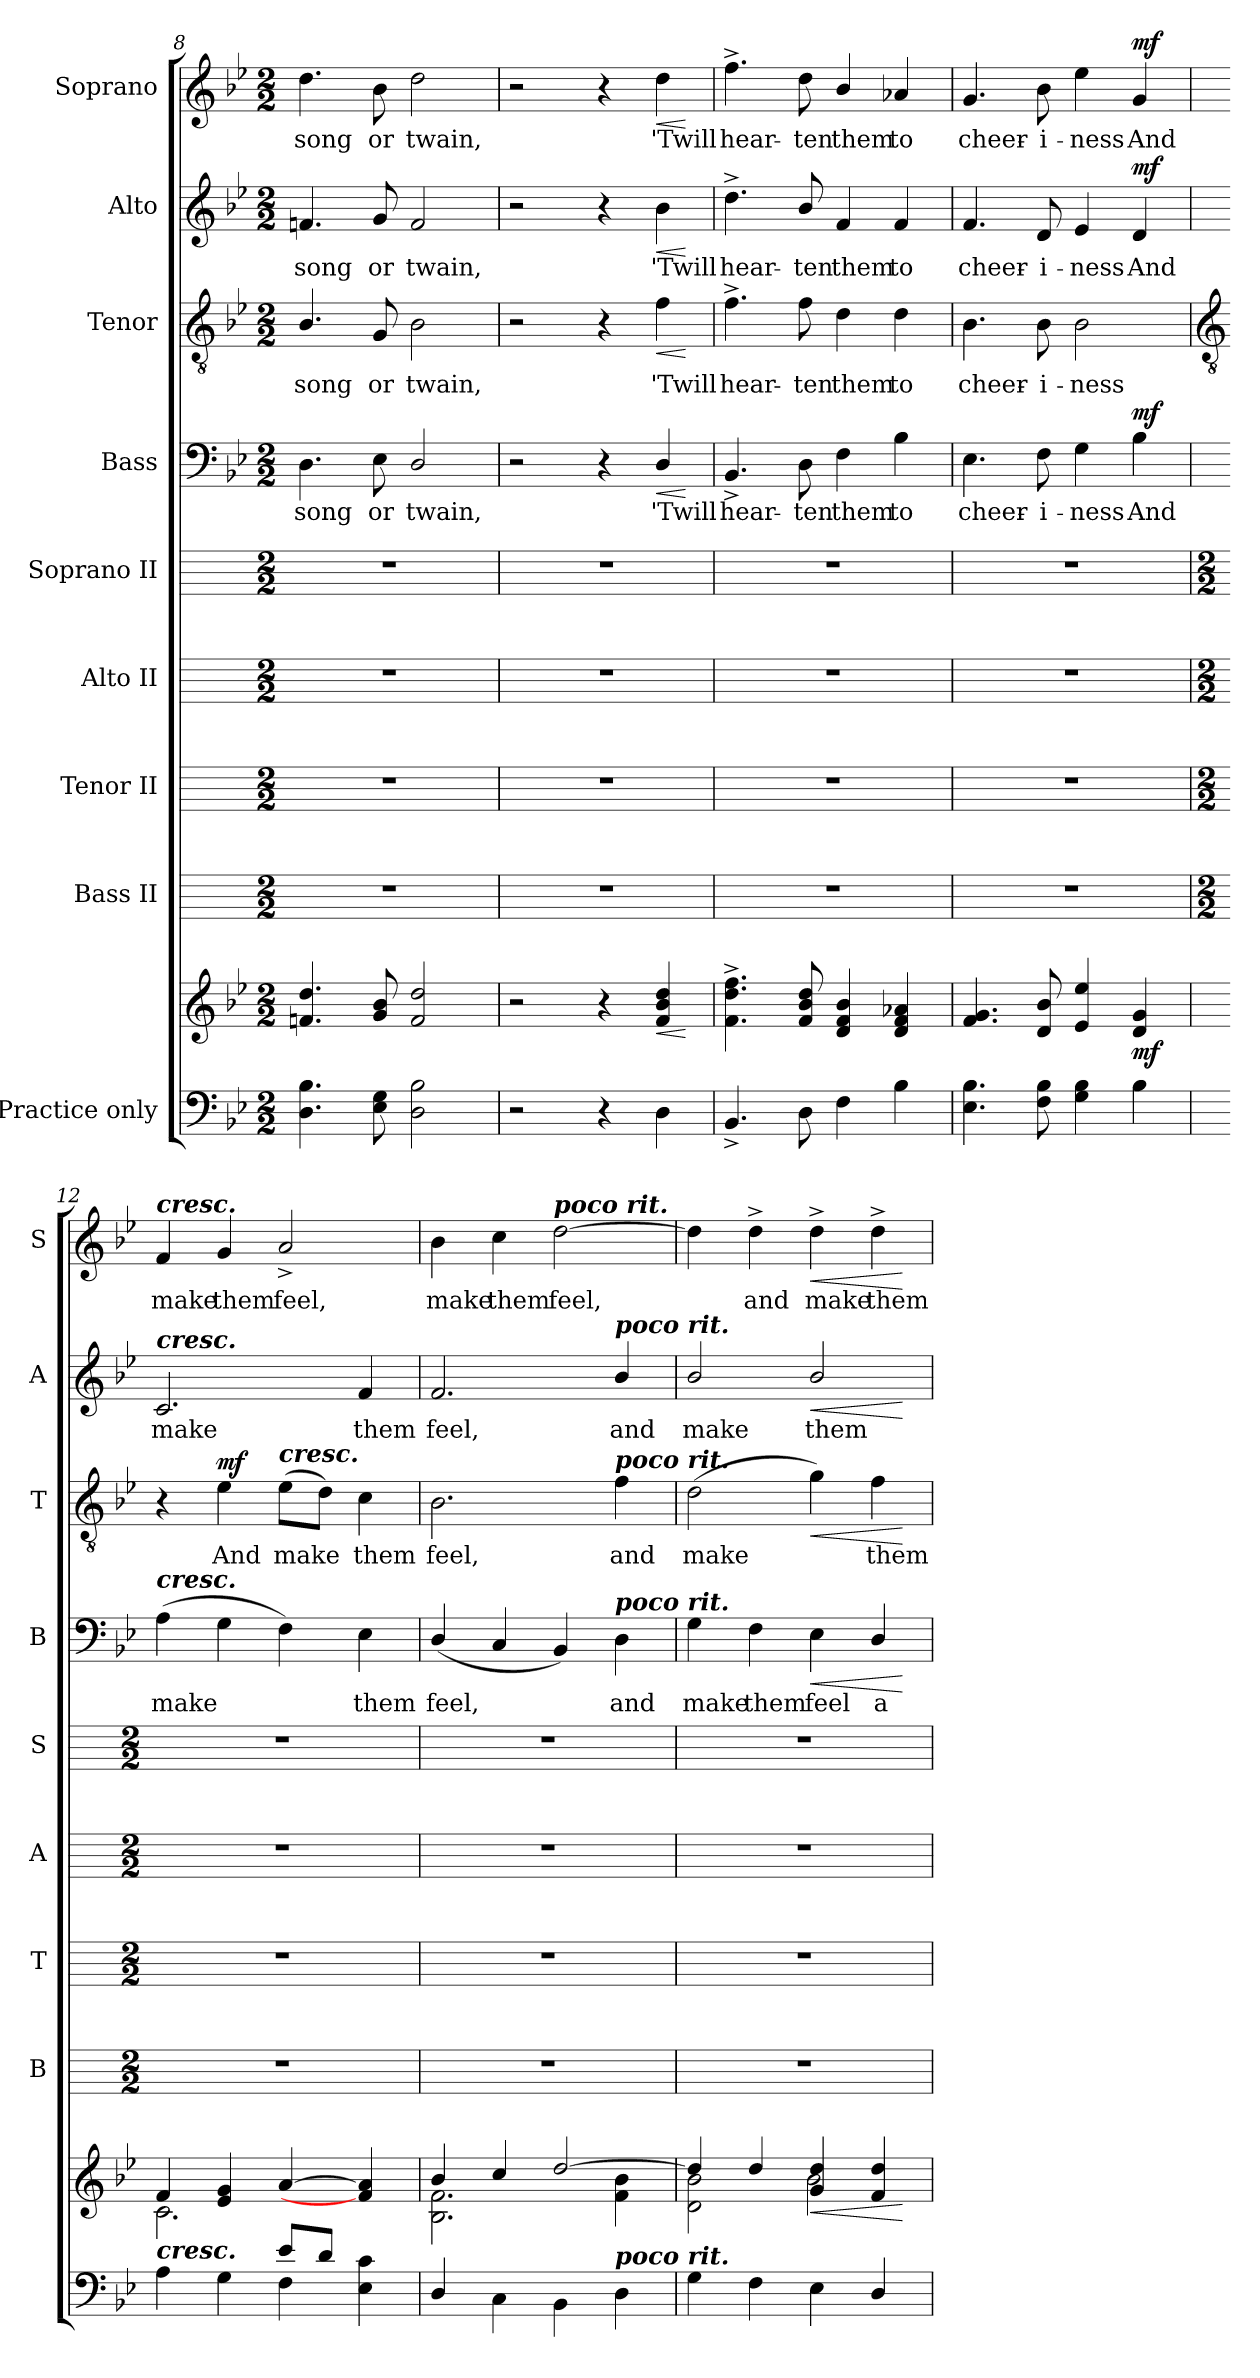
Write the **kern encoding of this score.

**kern	**kern	**dynam	**kern	**kern	**kern	**kern	**kern	**text	**dynam	**kern	**text	**dynam	**kern	**text	**dynam	**kern	**text	**dynam
*part9	*part9	*part9	*part8	*part7	*part6	*part5	*part4	*part4	*part4	*part3	*part3	*part3	*part2	*part2	*part2	*part1	*part1	*part1
*staff10	*staff9	*staff9/10	*staff8	*staff7	*staff6	*staff5	*staff4	*staff4	*staff4	*staff3	*staff3	*staff3	*staff2	*staff2	*staff2	*staff1	*staff1	*staff1
*I"Practice only	*	*	*I"Bass II	*I"Tenor II	*I"Alto II	*I"Soprano II	*I"Bass	*	*	*I"Tenor	*	*	*I"Alto	*	*	*I"Soprano	*	*
*	*	*	*I'B	*I'T	*I'A	*I'S	*I'B	*	*	*I'T	*	*	*I'A	*	*	*I'S	*	*
*clefF4	*clefG2	*	*	*	*	*	*clefF4	*	*	*clefGv2	*	*	*clefG2	*	*	*clefG2	*	*
*k[b-e-]	*k[b-e-]	*	*	*	*	*	*k[b-e-]	*	*	*k[b-e-]	*	*	*k[b-e-]	*	*	*k[b-e-]	*	*
*B-:	*B-:	*	*	*	*	*	*B-:	*	*	*B-:	*	*	*B-:	*	*	*B-:	*	*
*M2/2	*M2/2	*	*M2/2	*M2/2	*M2/2	*M2/2	*M2/2	*	*	*M2/2	*	*	*M2/2	*	*	*M2/2	*	*
=8	=8	=8	=8	=8	=8	=8	=8	=8	=8	=8	=8	=8	=8	=8	=8	=8	=8	=8
!	!	!	!	!	!	!	!	!LO:LY:b	!	!	!LO:LY:b	!	!	!LO:LY:b	!	!	!LO:LY:b	!
4.D 4.B-	4.fn 4.dd	.	1r	1r	1r	1r	4.D	song	.	4.B-/	song	.	4.fn	song	.	4.dd	song	.
!	!	!	!	!	!	!	!	!LO:LY:b	!	!	!LO:LY:b	!	!	!LO:LY:b	!	!	!LO:LY:b	!
8E- 8G	8g 8b-	.	.	.	.	.	8E-	or	.	8G	or	.	8g	or	.	8b-	or	.
!	!	!	!	!	!	!	!	!LO:LY:b	!	!	!LO:LY:b	!	!	!LO:LY:b	!	!	!LO:LY:b	!
2D 2B-	2f 2dd	.	.	.	.	.	2D/	twain,	.	2B-	twain,	.	2f	twain,	.	2dd	twain,	.
=9	=9	=9	=9	=9	=9	=9	=9	=9	=9	=9	=9	=9	=9	=9	=9	=9	=9	=9
2r	2r	.	1r	1r	1r	1r	2r	.	.	2r	.	.	2r	.	.	2r	.	.
4r	4r	.	.	.	.	.	4r	.	.	4r	.	.	4r	.	.	4r	.	.
!	!	!LO:HP:b	!	!	!	!	!	!LO:LY:b	!LO:HP:b	!	!LO:LY:b	!LO:HP:b	!	!LO:LY:b	!LO:HP:b	!	!LO:LY:b	!LO:HP:b
4D	4f 4b- 4dd	<	.	.	.	.	4D/	'Twill	<	4f	'Twill	<	4b-	'Twill	<	4dd	'Twill	<
.	.	[	.	.	.	.	.	.	[	.	.	[	.	.	[	.	.	[
=10	=10	=10	=10	=10	=10	=10	=10	=10	=10	=10	=10	=10	=10	=10	=10	=10	=10	=10
!	!	!	!	!	!	!	!	!LO:LY:b	!	!	!LO:LY:b	!	!	!LO:LY:b	!	!	!LO:LY:b	!
4.BB-^	4.f^ 4.dd^ 4.ff^	.	1r	1r	1r	1r	4.BB-^	hear-	.	4.f^	hear-	.	4.dd^	hear-	.	4.ff^	hear-	.
!	!	!	!	!	!	!	!	!LO:LY:b	!	!	!LO:LY:b	!	!	!LO:LY:b	!	!	!LO:LY:b	!
8D	8f 8b- 8dd	.	.	.	.	.	8D	-ten	.	8f	-ten	.	8b-/	-ten	.	8dd	-ten	.
!	!	!	!	!	!	!	!	!LO:LY:b	!	!	!LO:LY:b	!	!	!LO:LY:b	!	!	!LO:LY:b	!
4F	4d 4f 4b-	.	.	.	.	.	4F	them	.	4d	them	.	4f	them	.	4b-/	them	.
!	!	!	!	!	!	!	!	!LO:LY:b	!	!	!LO:LY:b	!	!	!LO:LY:b	!	!	!LO:LY:b	!
4B-	4d 4f 4a-X	.	.	.	.	.	4B-	to	.	4d	to	.	4f	to	.	4a-X	to	.
=11	=11	=11	=11	=11	=11	=11	=11	=11	=11	=11	=11	=11	=11	=11	=11	=11	=11	=11
!	!	!	!	!	!	!	!	!LO:LY:b	!	!	!LO:LY:b	!	!	!LO:LY:b	!	!	!LO:LY:b	!
4.E- 4.B-	4.f 4.g	.	1r	1r	1r	1r	4.E-	cheer-	.	4.B-	cheer-	.	4.f	cheer-	.	4.g	cheer-	.
!	!	!	!	!	!	!	!	!LO:LY:b	!	!	!LO:LY:b	!	!	!LO:LY:b	!	!	!LO:LY:b	!
8F 8B-	8d 8b-	.	.	.	.	.	8F	-i-	.	8B-	-i-	.	8d	-i-	.	8b-	-i-	.
!	!	!	!	!	!	!	!	!LO:LY:b	!	!	!LO:LY:b	!	!	!LO:LY:b	!	!	!LO:LY:b	!
4G 4B-	4e- 4ee-	.	.	.	.	.	4G	-ness	.	2B-	-ness	.	4e-	-ness	.	4ee-	-ness	.
!	!	!LO:DY:b	!	!	!	!	!	!LO:LY:b	!LO:DY:b	!	!	!	!	!LO:LY:b	!LO:DY:b	!	!LO:LY:b	!LO:DY:b
4B-	4d 4g	mf	.	.	.	.	4B-	And	mf	.	.	.	4d	And	mf	4g	And	mf
!!LO:LB:g=z
=12	=12	=12	=12	=12	=12	=12	=12	=12	=12	=12	=12	=12	=12	=12	=12	=12	=12	=12
*	*	*	*	*	*	*	*	*	*	*clefGv2	*	*	*	*	*	*	*	*
*	*	*	*M2/2	*M2/2	*M2/2	*M2/2	*	*	*	*	*	*	*	*	*	*	*	*
*^	*^	*	*	*	*	*	*	*	*	*	*	*	*	*	*	*	*	*
!	!	!	!	!	!	!	!	!	!	!	!	!	!	!	!	!	!	!LO:TX:a:Bi:t=cresc.	!	!
!	!	!	!	!	!	!	!	!	!	!	!	!	!	!	!LO:TX:a:Bi:t=cresc.	!	!	!	!	!
!	!	!	!	!	!	!	!	!	!LO:TX:a:Bi:t=cresc.	!	!	!	!	!	!	!	!	!	!	!
!LO:TX:a:Bi:t=cresc.	!	!	!	!	!	!	!	!	!	!	!	!	!	!	!	!	!	!	!	!
!	!	!	!	!	!	!	!	!	!	!LO:LY:b	!	!	!	!	!	!LO:LY:b	!	!	!LO:LY:b	!
4ryy	4A	4f/	2.c\	.	1r	1r	1r	1r	(>4A	make	.	4r	.	.	2.c	make	.	4f	make	.
!	!	!	!	!	!	!	!	!	!	!	!	!	!LO:LY:b	!LO:DY:b	!	!	!	!	!LO:LY:b	!
4ryy	4G	4e-/ 4g/	.	.	.	.	.	.	4G	.	.	4e-	And	mf	.	.	.	4g	them	.
!	!	!	!	!	!	!	!	!	!	!	!	!LO:TX:a:Bi:t=cresc.	!	!	!	!	!	!	!	!
!	!	!	!	!	!	!	!	!	!	!	!	!	!LO:LY:b	!	!	!	!	!	!LO:LY:b	!
8e-/L	4F	[4a/	.	.	.	.	.	.	4F)	.	.	(>8e-L	make	.	.	.	.	2a^	feel,	.
8d/J	.	.	.	.	.	.	.	.	.	.	.	8dJ)	.	.	.	.	.	.	.	.
!	!	!	!	!	!	!	!	!	!	!LO:LY:b	!	!	!LO:LY:b	!	!	!LO:LY:b	!	!	!	!
4ryy	4E- 4c	4f/] 4a/]	4ryy	.	.	.	.	.	4E-	them	.	4c	them	.	4f	them	.	.	.	.
=13	=13	=13	=13	=13	=13	=13	=13	=13	=13	=13	=13	=13	=13	=13	=13	=13	=13	=13	=13	=13
!	!	!	!	!	!	!	!	!	!	!LO:LY:b	!	!	!LO:LY:b	!	!	!LO:LY:b	!	!	!LO:LY:b	!
1ryy	4D/	4b-/	2.B-\ 2.f\	.	1r	1r	1r	1r	(<4D/	feel,	.	2.B-	feel,	.	2.f	feel,	.	4b-	make	.
!	!	!	!	!	!	!	!	!	!	!	!	!	!	!	!	!	!	!	!LO:LY:b	!
.	4C	4cc/	.	.	.	.	.	.	4C	.	.	.	.	.	.	.	.	4cc	them	.
!	!	!	!	!	!	!	!	!	!	!	!	!	!	!	!	!	!	!LO:TX:a:Bi:t=poco rit.	!	!
!	!	!	!	!	!	!	!	!	!	!	!	!	!	!	!	!	!	!	!LO:LY:b	!
.	4BB-	[2dd/	.	.	.	.	.	.	4BB-)	.	.	.	.	.	.	.	.	[2dd	feel,	.
!	!	!	!	!	!	!	!	!	!	!	!	!	!	!	!LO:TX:a:Bi:t=poco rit.	!	!	!	!	!
!	!	!	!	!	!	!	!	!	!	!	!	!LO:TX:a:Bi:t=poco rit.	!	!	!	!	!	!	!	!
!	!	!	!	!	!	!	!	!	!LO:TX:a:Bi:t=poco rit.	!	!	!	!	!	!	!	!	!	!	!
!	!LO:TX:a:Bi:t=poco rit.	!	!	!	!	!	!	!	!	!	!	!	!	!	!	!	!	!	!	!
!	!	!	!	!	!	!	!	!	!	!LO:LY:b	!	!	!LO:LY:b	!	!	!LO:LY:b	!	!	!	!
.	4D	.	4f\ 4b-\	.	.	.	.	.	4D	and	.	4f	and	.	4b-/	and	.	.	.	.
=14	=14	=14	=14	=14	=14	=14	=14	=14	=14	=14	=14	=14	=14	=14	=14	=14	=14	=14	=14	=14
!	!	!	!	!	!	!	!	!	!	!LO:LY:b	!	!	!LO:LY:b	!	!	!LO:LY:b	!	!	!	!
1ryy	4G	4dd/]	2d\ 2b-\	.	1r	1r	1r	1r	4G	make	.	(>2d	make	.	2b-/	make	.	4dd]	.	.
!	!	!	!	!	!	!	!	!	!	!LO:LY:b	!	!	!	!	!	!	!	!	!LO:LY:b	!
.	4F	4dd/	.	.	.	.	.	.	4F	them	.	.	.	.	.	.	.	4dd^	and	.
!	!	!	!	!LO:HP:b	!	!	!	!	!	!LO:LY:b	!LO:HP:b	!	!	!LO:HP:b	!	!LO:LY:b	!LO:HP:b	!	!LO:LY:b	!LO:HP:b
.	4E-	4g/ 4dd/	2b-\	<	.	.	.	.	4E-	feel	<	4g)	.	<	2b-/	them	<	4dd^	make	<
!	!	!	!	!	!	!	!	!	!	!LO:LY:b	!	!	!LO:LY:b	!	!	!	!	!	!LO:LY:b	!
.	4D/	4f/ 4dd/	.	.	.	.	.	.	4D/	a-	.	4f	them	.	.	.	.	4dd^	them	.
*v	*v	*	*	*	*	*	*	*	*	*	*	*	*	*	*	*	*	*	*	*
*	*v	*v	*	*	*	*	*	*	*	*	*	*	*	*	*	*	*	*	*
.	.	[	.	.	.	.	.	.	[	.	.	[	.	.	[	.	.	[
=	=	=	=	=	=	=	=	=	=	=	=	=	=	=	=	=	=	=
*-	*-	*-	*-	*-	*-	*-	*-	*-	*-	*-	*-	*-	*-	*-	*-	*-	*-	*-
